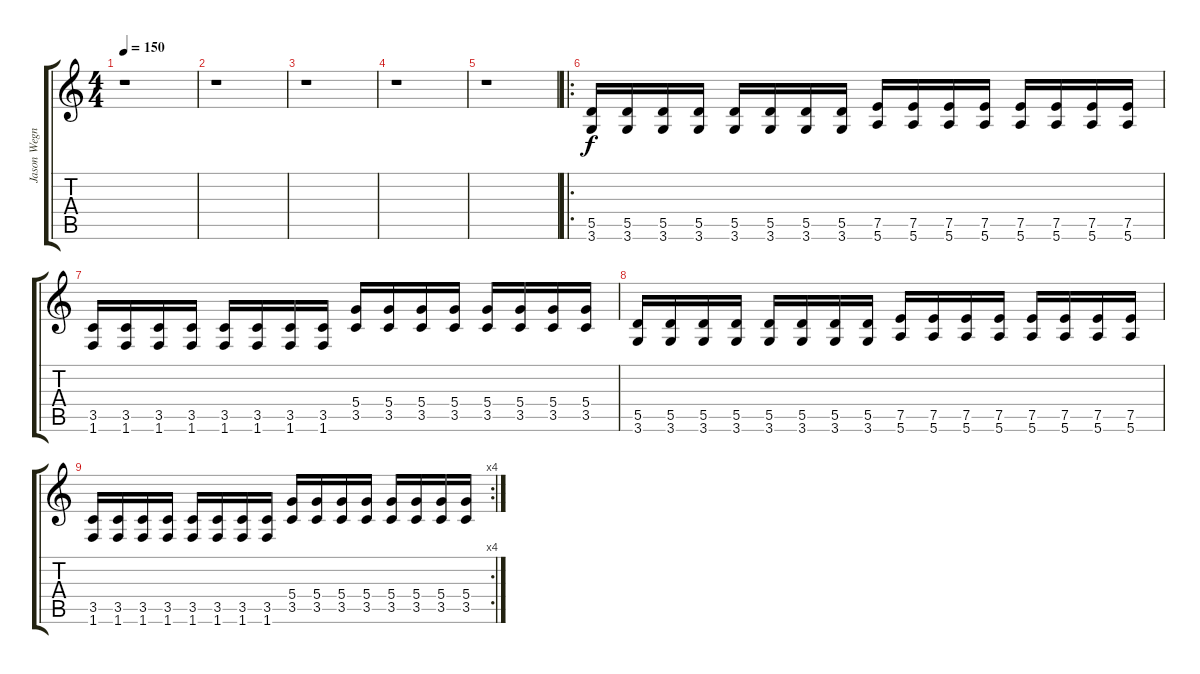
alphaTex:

\track ("Jason Wegner" "Jason Wegn") {instrument electricguitarclean}
\staff {score tabs}
\tuning (E4 B3 G3 D3 A2 E2) {hide}
\ts (4 4)
\tempo 150
\clef g2
\ks c
r.1{dy f} |
r.1 |
r.1 |
r.1 |
r.1 |
\ro
(5.5 3.6).16{instrument distortionguitar} (5.5 3.6).16 (5.5 3.6).16 (5.5 3.6).16 (5.5 3.6).16 (5.5 3.6).16 (5.5 3.6).16 (5.5 3.6).16 (7.5 5.6).16 (7.5 5.6).16 (7.5 5.6).16 (7.5 5.6).16 (7.5 5.6).16 (7.5 5.6).16 (7.5 5.6).16 (7.5 5.6).16 |
(3.5 1.6).16 (3.5 1.6).16 (3.5 1.6).16 (3.5 1.6).16 (3.5 1.6).16 (3.5 1.6).16 (3.5 1.6).16 (3.5 1.6).16 (5.4 3.5).16 (5.4 3.5).16 (5.4 3.5).16 (5.4 3.5).16 (5.4 3.5).16 (5.4 3.5).16 (5.4 3.5).16 (5.4 3.5).16 |
(5.5 3.6).16{instrument distortionguitar} (5.5 3.6).16 (5.5 3.6).16 (5.5 3.6).16 (5.5 3.6).16 (5.5 3.6).16 (5.5 3.6).16 (5.5 3.6).16 (7.5 5.6).16 (7.5 5.6).16 (7.5 5.6).16 (7.5 5.6).16 (7.5 5.6).16 (7.5 5.6).16 (7.5 5.6).16 (7.5 5.6).16 |
\rc 4
(3.5 1.6).16 (3.5 1.6).16 (3.5 1.6).16 (3.5 1.6).16 (3.5 1.6).16 (3.5 1.6).16 (3.5 1.6).16 (3.5 1.6).16 (5.4 3.5).16 (5.4 3.5).16 (5.4 3.5).16 (5.4 3.5).16 (5.4 3.5).16 (5.4 3.5).16 (5.4 3.5).16 (5.4 3.5).16
